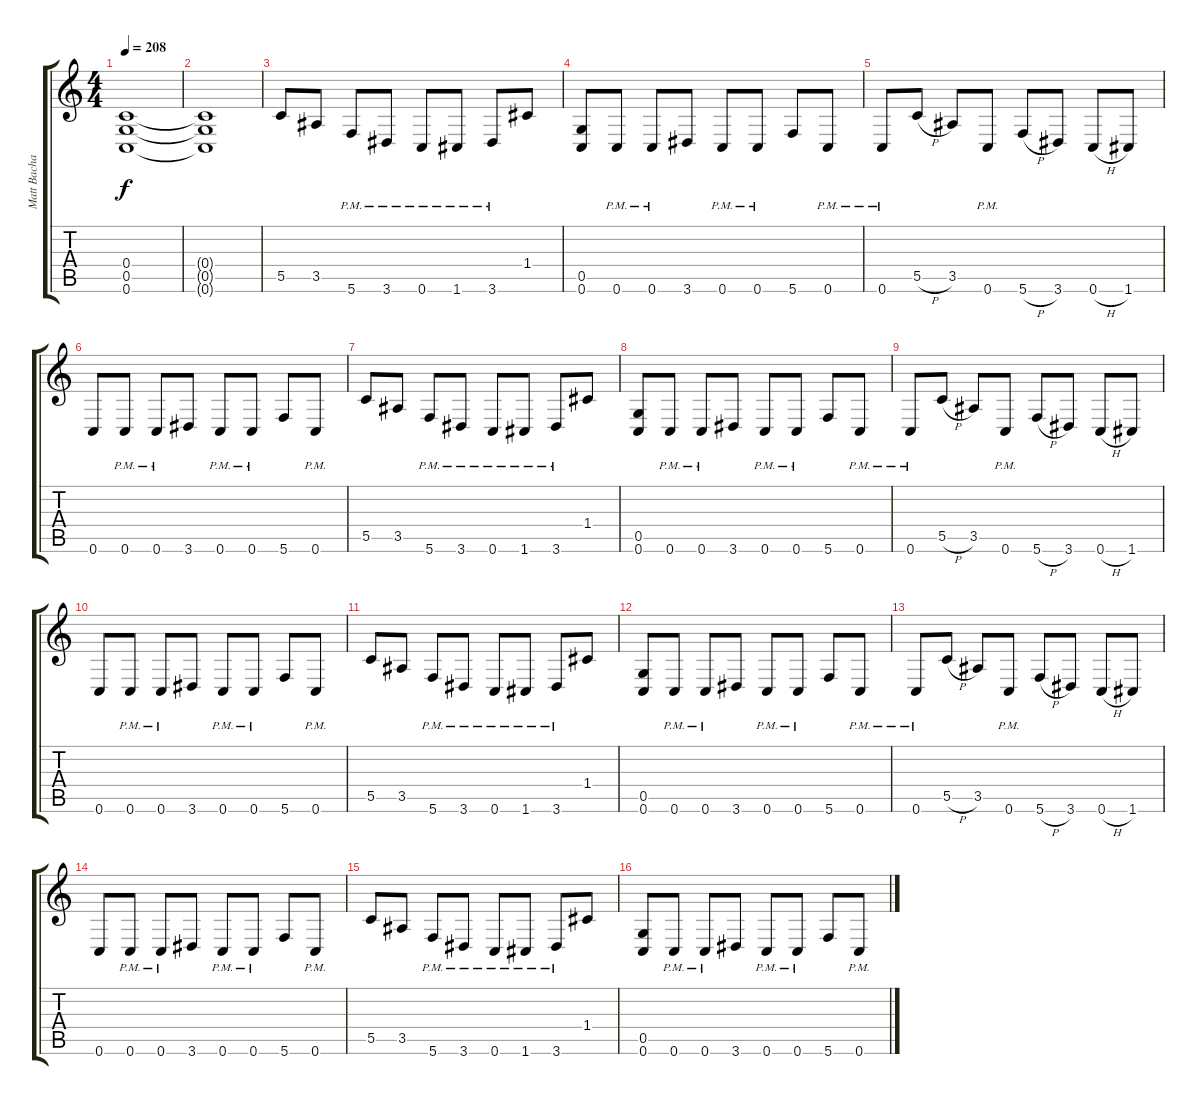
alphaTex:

\track ("Matt Bachand" "Matt Bacha") {instrument distortionguitar}
\staff {score tabs}
\tuning (D4 A3 F3 C3 G2 C2) {hide}
\ts (4 4)
\tempo 208
\clef g2
\ks c
(0.4{t} 0.5{t} 0.6{t}).1{dy f} |
(0.4{t} 0.5{t} 0.6{t}).1 |
5.5.8 3.5.8 5.6{pm}.8 3.6{pm}.8 0.6{pm}.8 1.6{pm}.8 3.6{pm}.8 1.4.8 |
(0.5 0.6).8 0.6{pm}.8 0.6{pm}.8 3.6.8 0.6{pm}.8 0.6{pm}.8 5.6.8 0.6{pm}.8 |
0.6{pm}.8 5.5{h}.8 3.5.8 0.6{pm}.8 5.6{h}.8 3.6.8 0.6{h}.8 1.6.8 |
0.6.8 0.6{pm}.8 0.6{pm}.8 3.6.8 0.6{pm}.8 0.6{pm}.8 5.6.8 0.6{pm}.8 |
5.5.8 3.5.8 5.6{pm}.8 3.6{pm}.8 0.6{pm}.8 1.6{pm}.8 3.6{pm}.8 1.4.8 |
(0.5 0.6).8 0.6{pm}.8 0.6{pm}.8 3.6.8 0.6{pm}.8 0.6{pm}.8 5.6.8 0.6{pm}.8 |
0.6{pm}.8 5.5{h}.8 3.5.8 0.6{pm}.8 5.6{h}.8 3.6.8 0.6{h}.8 1.6.8 |
0.6.8 0.6{pm}.8 0.6{pm}.8 3.6.8 0.6{pm}.8 0.6{pm}.8 5.6.8 0.6{pm}.8 |
5.5.8 3.5.8 5.6{pm}.8 3.6{pm}.8 0.6{pm}.8 1.6{pm}.8 3.6{pm}.8 1.4.8 |
(0.5 0.6).8 0.6{pm}.8 0.6{pm}.8 3.6.8 0.6{pm}.8 0.6{pm}.8 5.6.8 0.6{pm}.8 |
0.6{pm}.8 5.5{h}.8 3.5.8 0.6{pm}.8 5.6{h}.8 3.6.8 0.6{h}.8 1.6.8 |
0.6.8 0.6{pm}.8 0.6{pm}.8 3.6.8 0.6{pm}.8 0.6{pm}.8 5.6.8 0.6{pm}.8 |
5.5.8 3.5.8 5.6{pm}.8 3.6{pm}.8 0.6{pm}.8 1.6{pm}.8 3.6{pm}.8 1.4.8 |
(0.5 0.6).8 0.6{pm}.8 0.6{pm}.8 3.6.8 0.6{pm}.8 0.6{pm}.8 5.6.8 0.6{pm}.8
